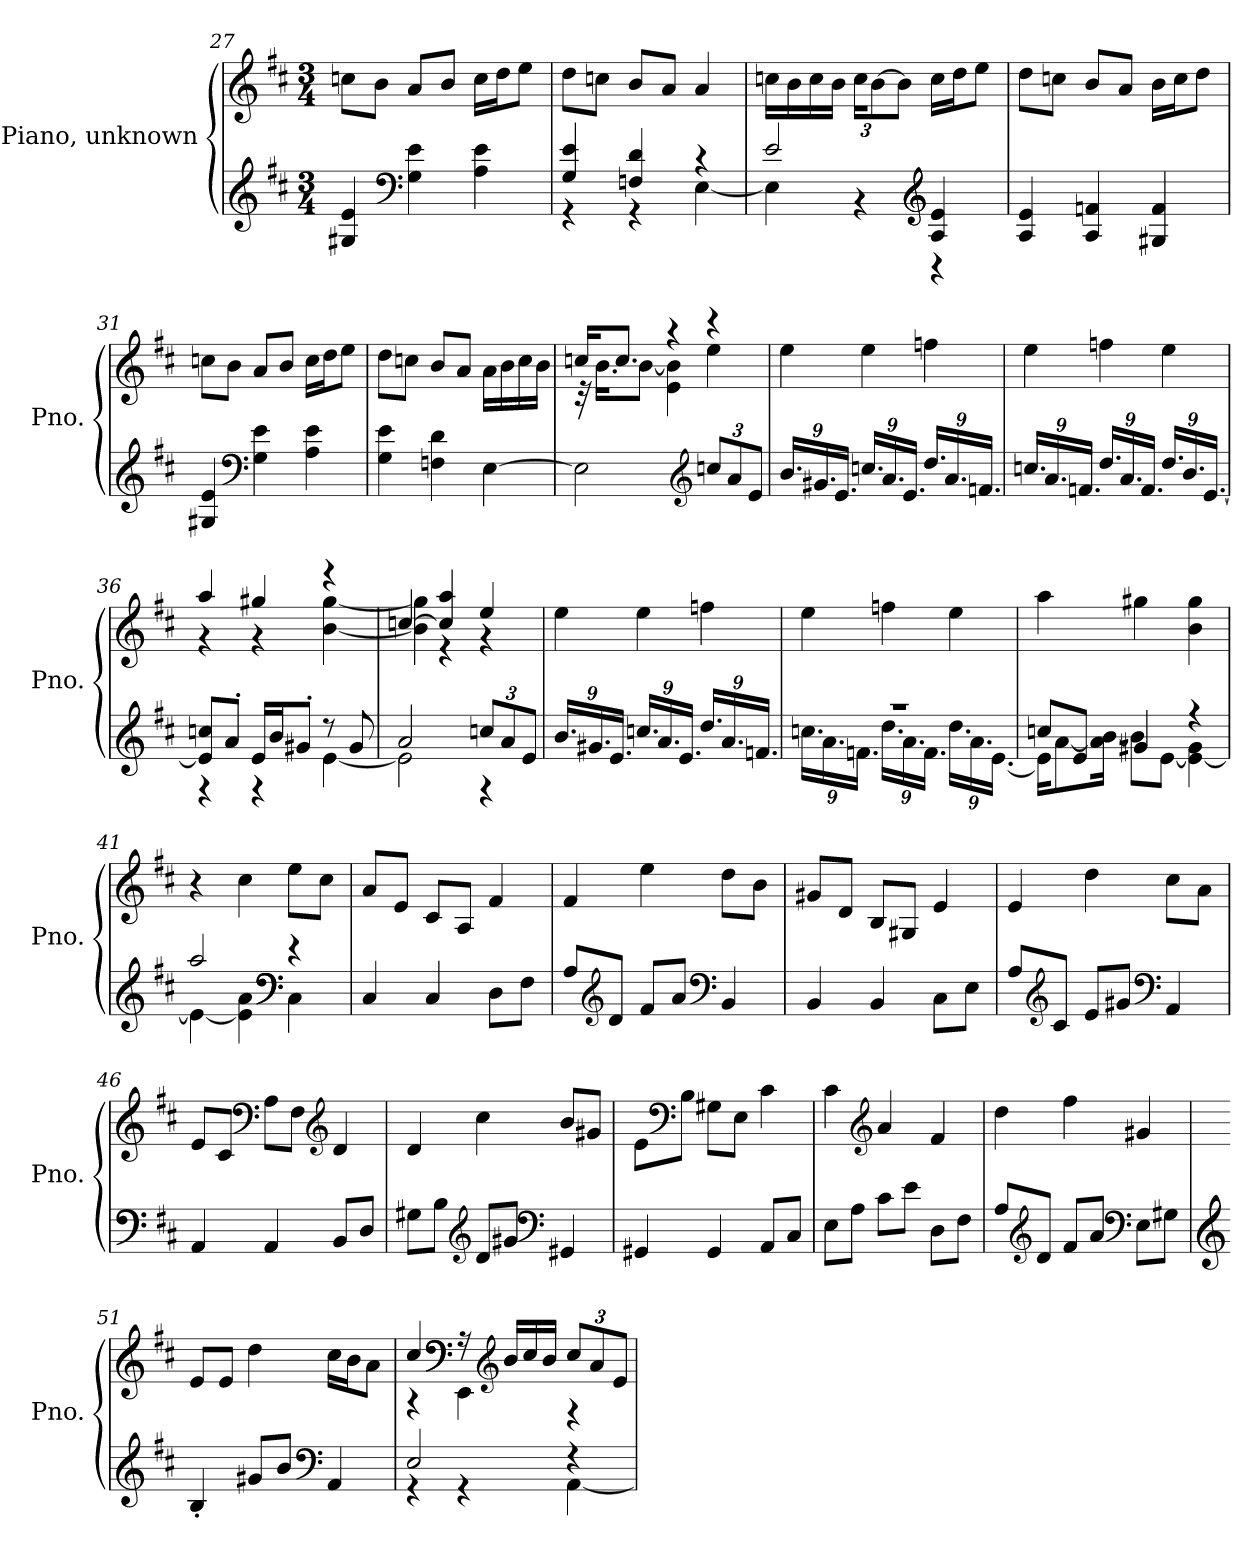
**kern	**kern
*part1	*part1
*staff2	*staff1
*I"Piano, unknown	*
*I'Pno.	*
*clefG2	*clefG2
*k[f#c#]	*k[f#c#]
*M3/4	*M3/4
=27	=27
4G#X/ 4e/	8ccn\L
.	8b\J
*clefF4	*
4G#\ 4e\	8a/L
.	8b/J
4A\ 4e\	16cc\LL
.	16dd\J
.	8ee\J
=28	=28
*^	*
4G/ 4e/	4r	8dd\L
.	.	8ccn\J
4Fn/ 4d/	4r	8b/L
.	.	8a/J
4r	[4E\	4a/
=29	=29	=29
2e/	4E\]	16ccn\LL
.	.	16b\
.	.	16cc\
.	.	16b\JJ
*	*	*Xbrackettup
.	4r	24cc\KL
.	.	[12b\
.	.	8b\J]
*clefG2	*	*
4A/ 4e/	4r	16cc\LL
.	.	16dd\J
.	.	8ee\J
*v	*v	*
!!LO:LB:g=z
=30	=30
4A/ 4e/	8dd\L
.	8ccn\J
4A/ 4fn/	8b/L
.	8a/J
4G#X/ 4f/	16b\LL
.	16cc\J
.	8dd\J
=31	=31
4G#X/ 4e/	8ccn\L
.	8b\J
*clefF4	*
4G#\ 4e\	8a/L
.	8b/J
4A\ 4e\	16cc\LL
.	16dd\J
.	8ee\J
=32	=32
4G\ 4e\	8dd\L
.	8ccn\J
4Fn\ 4d\	8b/L
.	8a/J
[4E\	16a\LL
.	16b\
.	16cc\
.	16b\JJ
=33	=33
*	*^
2E\]	16ccn/KL	32r
.	.	16.b\KL
.	8.cc/J	.
.	.	[8b\J
.	4r	4e\ 4b\]
*clefG2	*	*
*Xbrackettup	*	*
12ccn/L	4r	4ee\
12a/	.	.
12e/J	.	.
*	*v	*v
!!LO:PB:g=z
=34	=34
18.b/LL	4ee\
18.g#X/	.
18.e/JJ	.
18.ccn/LL	4ee\
18.a/	.
18.e/JJ	.
18.dd/LL	4ffn\
18.a/	.
18.fn/JJ	.
=35	=35
18.ccn/LL	4ee\
18.a/	.
18.fn/JJ	.
18.dd/LL	4ffn\
18.a/	.
18.f/JJ	.
18.dd/LL	4ee\
18.b/	.
[18.e/JJ	.
=36	=36
*^	*^
8e/] 8ccn/L	4r	4aa/	4r
8a'/J	.	.	.
16e/LL	4r	4gg#X/	4r
16b/J	.	.	.
8g#X'/J	.	.	.
8r	[4e\	4r	[4b\ [4gg#\
8g#/	.	.	.
!!LO:LB:g=z	!!
=37	=37	=37	=37
2a/	2e\]	[4ccn/	4b\] 4gg#\]
.	.	4cc/] 4aa/	4r
12ccn/L	4r	4ee/	4r
12a/	.	.	.
12e/J	.	.	.
*v	*v	*	*
*	*v	*v
=38	=38
18.b/LL	4ee\
18.g#X/	.
18.e/JJ	.
18.ccn/LL	4ee\
18.a/	.
18.e/JJ	.
18.dd/LL	4ffn\
18.a/	.
18.fn/JJ	.
=39	=39
*^	*
2.r	18.ccn\LL	4ee\
.	18.a\	.
.	18.fn\JJ	.
.	18.dd\LL	4ffn\
.	18.a\	.
.	18.f\JJ	.
.	18.dd\LL	4ee\
.	18.a\	.
.	[18.e\JJ	.
!!LO:LB:g=z
=40	=40	=40
8ccn/L	16e\KL]	4aa\
.	[8a\	.
8e/J	.	.
.	16a\] [16b\Jk	.
4g#X/	8b\L]	4gg#X\
.	[8e\J	.
4r	4e\_ 4g#\	4b\ 4gg#\
=41	=41	=41
2aa/	4e\_	4r
.	4e\] 4a\	4cc#\
*clefF4	*	*
4r	4C#\	8ee\L
.	.	8cc#\J
*v	*v	*
=42	=42
4C#/	8a/L
.	8e/J
4C#/	8c#/L
.	8A/J
8D\L	4f#/
8F#\J	.
=43	=43
8A/L	4f#/
*clefG2	*
8d/J	.
8f#/L	4ee\
8a/J	.
*clefF4	*
4BB/	8dd\L
.	8b\J
=44	=44
4BB/	8g#X/L
.	8d/J
4BB/	8B/L
.	8G#X/J
8C#\L	4e/
8E\J	.
!!LO:LB:g=z
=45	=45
8A/L	4e/
*clefG2	*
8c#/J	.
8e/L	4dd\
8g#X/J	.
*clefF4	*
4AA/	8cc#\L
.	8a\J
=46	=46
4AA/	8e/L
.	8c#/J
*	*clefF4
4AA/	8A\L
.	8F#\J
*	*clefG2
8BB/L	4d/
8D/J	.
=47	=47
8G#X\L	4d/
8B\J	.
*clefG2	*
8d/L	4cc#\
8g#X/J	.
*clefF4	*
4GG#X/	8b/L
.	8g#X/J
=48	=48
4GG#X/	8e\L
*	*clefF4
.	8B\J
4GG#/	8G#X\L
.	8E\J
8AA/L	4c#\
8C#/J	.
!!LO:LB:g=z
=49	=49
8E\L	4c#\
8A\J	.
*	*clefG2
8c#\L	4a/
8e\J	.
8D\L	4f#/
8F#\J	.
=50	=50
8A/L	4dd\
*clefG2	*
8d/J	.
8f#/L	4ff#\
8a/J	.
*clefF4	*
8E\L	4g#X/
8G#X\J	.
=51	=51
*clefG2	*
4B'/	8e/L
.	8e/J
8g#X/L	4dd\
8b/J	.
*clefF4	*
4AA/	16cc#\LL
.	16b\J
.	8a\J
=52	=52
*^	*^
2E/	4r	4cc#/	4r
*	*	*clefF4	*
.	4r	16r	4EE\
*	*	*clefG2	*
.	.	16b/LL	.
.	.	16cc#/	.
.	.	16b/JJ	.
4r	[4AA\	12cc#/L	4r
.	.	12a/	.
.	.	12e/J	.
*v	*v	*	*
*	*v	*v
=	=
*-	*-
